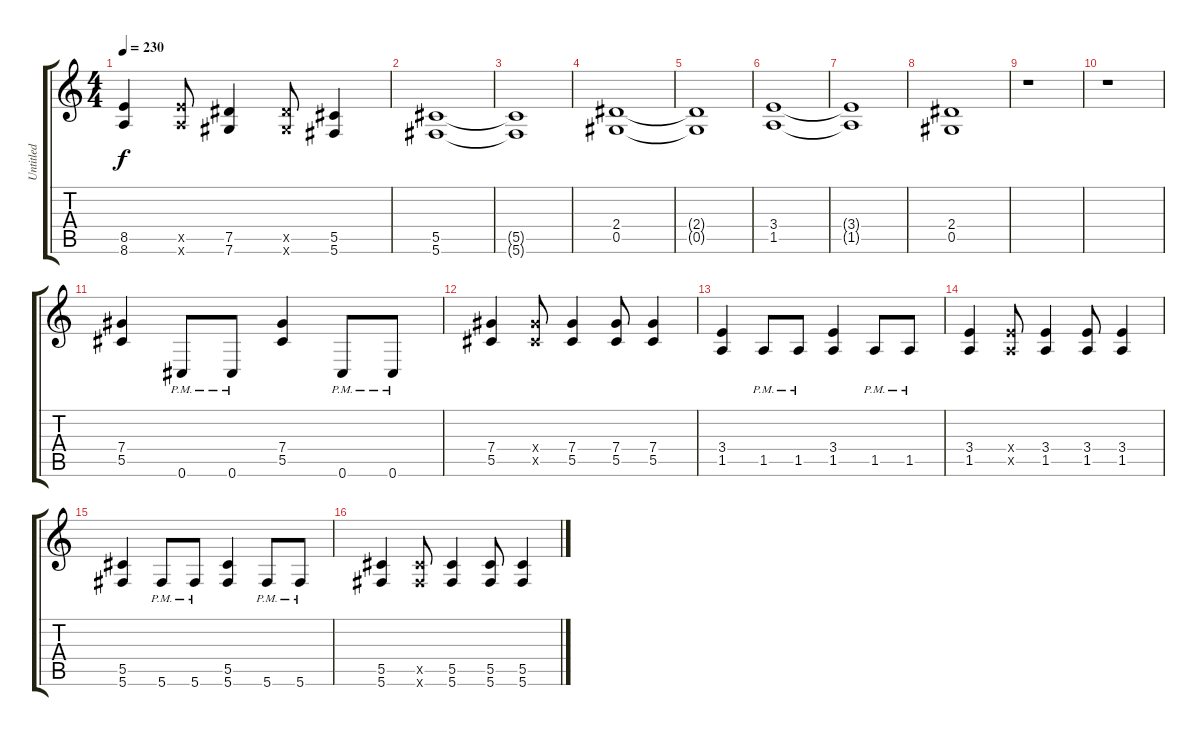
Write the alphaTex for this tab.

\track ("Untitled" "Untitled") {instrument distortionguitar}
\staff {score tabs}
\tuning (Eb4 Bb3 Gb3 Db3 Ab2 Db2) {hide}
\ts (4 4)
\tempo 230
\clef g2
\ks c
(8.5 8.6).4{dy f} (8.5{x} 8.6{x}).8 (7.5 7.6).4 (7.5{x} 7.6{x}).8 (5.5 5.6).4 |
(5.5 5.6).1 |
(5.5{t} 5.6{t}).1 |
(2.4 0.5).1 |
(2.4{t} 0.5{t}).1 |
(3.4 1.5).1 |
(3.4{t} 1.5{t}).1 |
(2.4 0.5).1 |
r.1 |
r.1 |
(7.4 5.5).4 0.6{pm}.8 0.6{pm}.8 (7.4 5.5).4 0.6{pm}.8 0.6{pm}.8 |
(7.4 5.5).4 (7.4{x} 5.5{x}).8 (7.4 5.5).4 (7.4 5.5).8 (7.4 5.5).4 |
(3.4 1.5).4 1.5{pm}.8 1.5{pm}.8 (3.4 1.5).4 1.5{pm}.8 1.5{pm}.8 |
(3.4 1.5).4 (3.4{x} 1.5{x}).8 (3.4 1.5).4 (3.4 1.5).8 (3.4 1.5).4 |
(5.5 5.6).4 5.6{pm}.8 5.6{pm}.8 (5.5 5.6).4 5.6{pm}.8 5.6{pm}.8 |
(5.5 5.6).4 (5.5{x} 5.6{x}).8 (5.5 5.6).4 (5.5 5.6).8 (5.5 5.6).4
